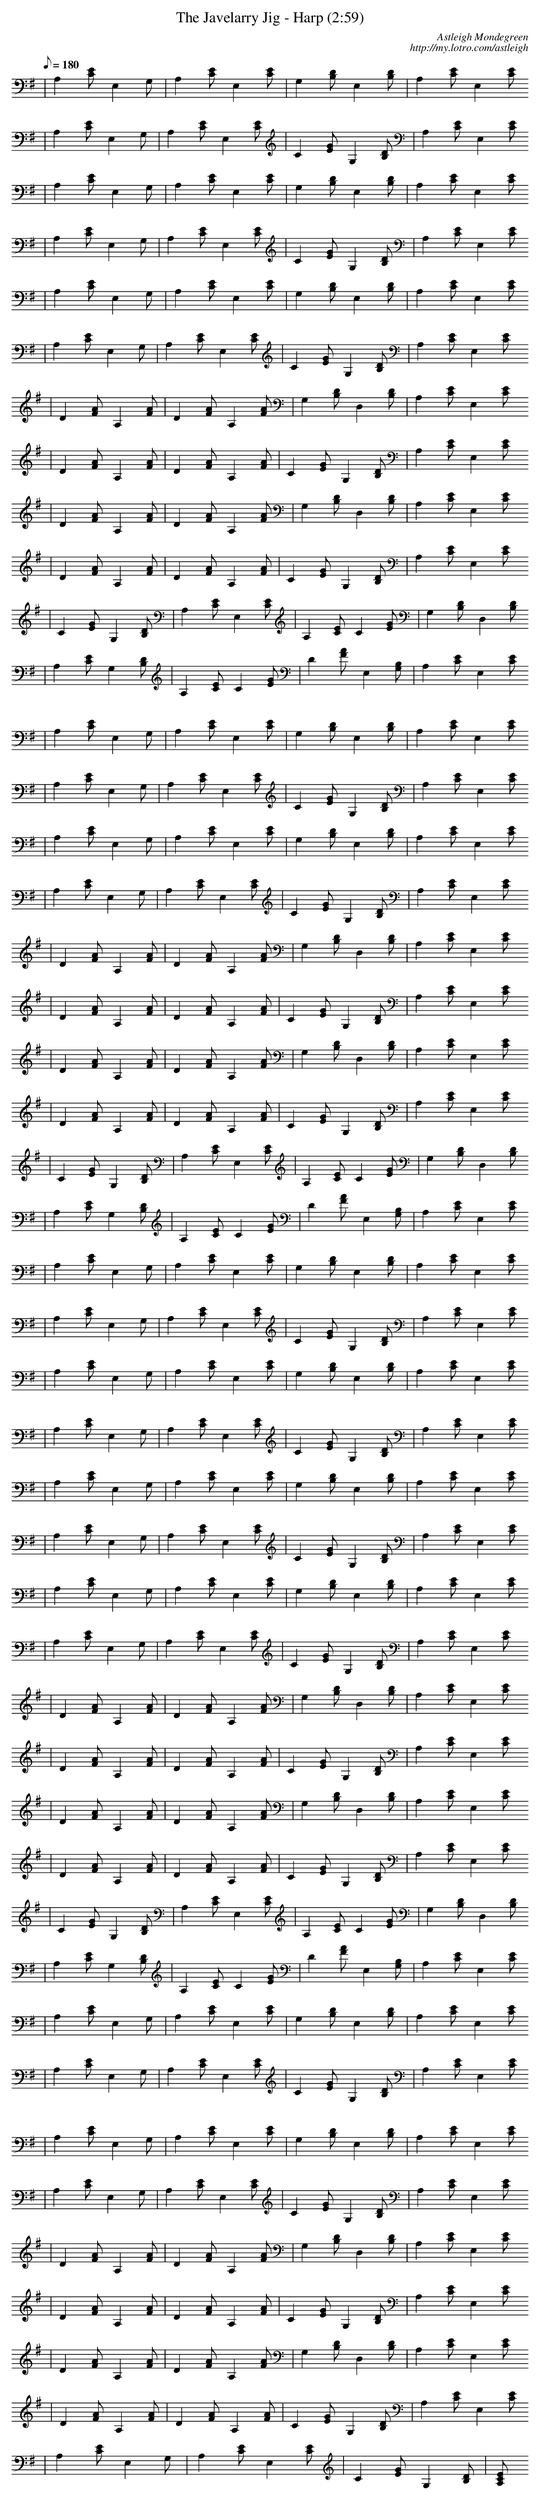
X:1
T:The Javelarry Jig - Harp (2:59)
C:Astleigh Mondegreen
C:http://my.lotro.com/astleigh
L:1/8
Q:180
K:Adorian
| A,2 [CE] E,2 G, | A,2 [CE] E,2 [CE] | G,2 [B,D] E,2 [B,D] | A,2 [CE] E,2 [CE]
| A,2 [CE] E,2 G, | A,2 [CE] E,2 [CE] | C2 [EG] G,2 [B,D] | A,2 [CE] E,2 [CE]
| A,2 [CE] E,2 G, | A,2 [CE] E,2 [CE] | G,2 [B,D] E,2 [B,D] | A,2 [CE] E,2 [CE]
| A,2 [CE] E,2 G, | A,2 [CE] E,2 [CE] | C2 [EG] G,2 [B,D] | A,2 [CE] E,2 [CE]
| A,2 [CE] E,2 G, | A,2 [CE] E,2 [CE] | G,2 [B,D] E,2 [B,D] | A,2 [CE] E,2 [CE]
| A,2 [CE] E,2 G, | A,2 [CE] E,2 [CE] | C2 [EG] G,2 [B,D] | A,2 [CE] E,2 [CE]
| D2 [FA] A,2 [FA] | D2 [FA] A,2 [FA] | G,2 [B,D] D,2 [B,D] | A,2 [CE] E,2 [CE]
| D2 [FA] A,2 [FA] | D2 [FA] A,2 [FA] | C2 [EG] G,2 [B,D] | A,2 [CE] E,2 [CE]
| D2 [FA] A,2 [FA] | D2 [FA] A,2 [FA] | G,2 [B,D] D,2 [B,D] | A,2 [CE] E,2 [CE]
| D2 [FA] A,2 [FA] | D2 [FA] A,2 [FA] | C2 [EG] G,2 [B,D] | A,2 [CE] E,2 [CE]
| C2 [EG] G,2 [B,D] | A,2 [CE] E,2 [CE] | A,2 [CE] C2 [EG] | G,2 [B,D] D,2 [B,D]
| A,2 [CE] G,2 [B,D] | A,2 [CE] C2 [EG] | D2 [FA] E,2 [G,B,] | A,2 [CE] E,2 [CE]
| A,2 [CE] E,2 G, | A,2 [CE] E,2 [CE] | G,2 [B,D] E,2 [B,D] | A,2 [CE] E,2 [CE]
| A,2 [CE] E,2 G, | A,2 [CE] E,2 [CE] | C2 [EG] G,2 [B,D] | A,2 [CE] E,2 [CE]
| A,2 [CE] E,2 G, | A,2 [CE] E,2 [CE] | G,2 [B,D] E,2 [B,D] | A,2 [CE] E,2 [CE]
| A,2 [CE] E,2 G, | A,2 [CE] E,2 [CE] | C2 [EG] G,2 [B,D] | A,2 [CE] E,2 [CE]
| D2 [FA] A,2 [FA] | D2 [FA] A,2 [FA] | G,2 [B,D] D,2 [B,D] | A,2 [CE] E,2 [CE]
| D2 [FA] A,2 [FA] | D2 [FA] A,2 [FA] | C2 [EG] G,2 [B,D] | A,2 [CE] E,2 [CE]
| D2 [FA] A,2 [FA] | D2 [FA] A,2 [FA] | G,2 [B,D] D,2 [B,D] | A,2 [CE] E,2 [CE]
| D2 [FA] A,2 [FA] | D2 [FA] A,2 [FA] | C2 [EG] G,2 [B,D] | A,2 [CE] E,2 [CE]
| C2 [EG] G,2 [B,D] | A,2 [CE] E,2 [CE] | A,2 [CE] C2 [EG] | G,2 [B,D] D,2 [B,D]
| A,2 [CE] G,2 [B,D] | A,2 [CE] C2 [EG] | D2 [FA] E,2 [G,B,] | A,2 [CE] E,2 [CE]
| A,2 [CE] E,2 G, | A,2 [CE] E,2 [CE] | G,2 [B,D] E,2 [B,D] | A,2 [CE] E,2 [CE]
| A,2 [CE] E,2 G, | A,2 [CE] E,2 [CE] | C2 [EG] G,2 [B,D] | A,2 [CE] E,2 [CE]
| A,2 [CE] E,2 G, | A,2 [CE] E,2 [CE] | G,2 [B,D] E,2 [B,D] | A,2 [CE] E,2 [CE]
| A,2 [CE] E,2 G, | A,2 [CE] E,2 [CE] | C2 [EG] G,2 [B,D] | A,2 [CE] E,2 [CE]
| A,2 [CE] E,2 G, | A,2 [CE] E,2 [CE] | G,2 [B,D] E,2 [B,D] | A,2 [CE] E,2 [CE]
| A,2 [CE] E,2 G, | A,2 [CE] E,2 [CE] | C2 [EG] G,2 [B,D] | A,2 [CE] E,2 [CE]
| A,2 [CE] E,2 G, | A,2 [CE] E,2 [CE] | G,2 [B,D] E,2 [B,D] | A,2 [CE] E,2 [CE]
| A,2 [CE] E,2 G, | A,2 [CE] E,2 [CE] | C2 [EG] G,2 [B,D] | A,2 [CE] E,2 [CE]
| D2 [FA] A,2 [FA] | D2 [FA] A,2 [FA] | G,2 [B,D] D,2 [B,D] | A,2 [CE] E,2 [CE]
| D2 [FA] A,2 [FA] | D2 [FA] A,2 [FA] | C2 [EG] G,2 [B,D] | A,2 [CE] E,2 [CE]
| D2 [FA] A,2 [FA] | D2 [FA] A,2 [FA] | G,2 [B,D] D,2 [B,D] | A,2 [CE] E,2 [CE]
| D2 [FA] A,2 [FA] | D2 [FA] A,2 [FA] | C2 [EG] G,2 [B,D] | A,2 [CE] E,2 [CE]
| C2 [EG] G,2 [B,D] | A,2 [CE] E,2 [CE] | A,2 [CE] C2 [EG] | G,2 [B,D] D,2 [B,D]
| A,2 [CE] G,2 [B,D] | A,2 [CE] C2 [EG] | D2 [FA] E,2 [G,B,] | A,2 [CE] E,2 [CE]
| A,2 [CE] E,2 G, | A,2 [CE] E,2 [CE] | G,2 [B,D] E,2 [B,D] | A,2 [CE] E,2 [CE]
| A,2 [CE] E,2 G, | A,2 [CE] E,2 [CE] | C2 [EG] G,2 [B,D] | A,2 [CE] E,2 [CE]
| A,2 [CE] E,2 G, | A,2 [CE] E,2 [CE] | G,2 [B,D] E,2 [B,D] | A,2 [CE] E,2 [CE]
| A,2 [CE] E,2 G, | A,2 [CE] E,2 [CE] | C2 [EG] G,2 [B,D] | A,2 [CE] E,2 [CE]
| D2 [FA] A,2 [FA] | D2 [FA] A,2 [FA] | G,2 [B,D] D,2 [B,D] | A,2 [CE] E,2 [CE]
| D2 [FA] A,2 [FA] | D2 [FA] A,2 [FA] | C2 [EG] G,2 [B,D] | A,2 [CE] E,2 [CE]
| D2 [FA] A,2 [FA] | D2 [FA] A,2 [FA] | G,2 [B,D] D,2 [B,D] | A,2 [CE] E,2 [CE]
| D2 [FA] A,2 [FA] | D2 [FA] A,2 [FA] | C2 [EG] G,2 [B,D] | A,2 [CE] E,2 [CE]
| A,2 [CE] E,2 G, | A,2 [CE] E,2 [CE] | C2 [EG] G,2 [B,D] | [A,CE]
